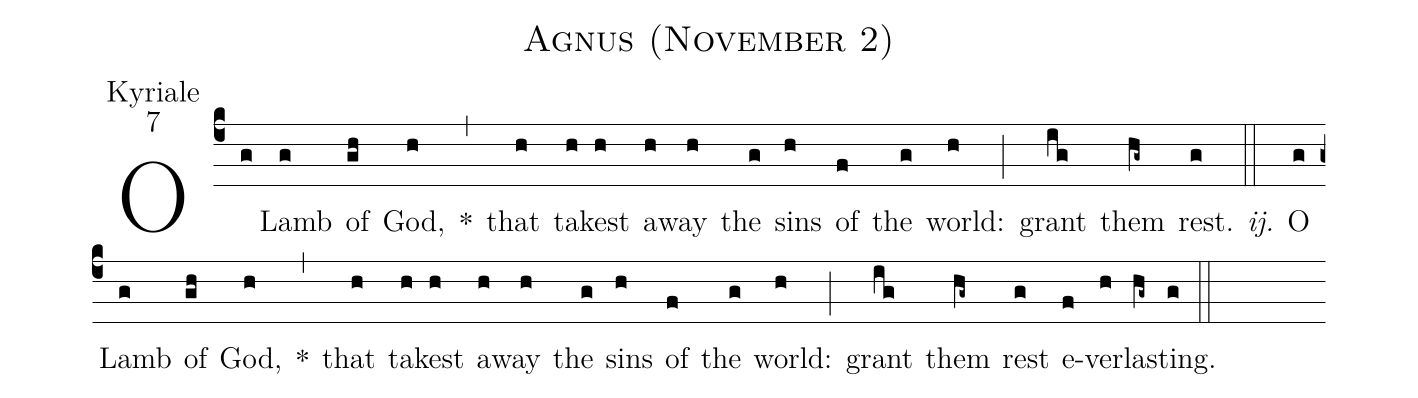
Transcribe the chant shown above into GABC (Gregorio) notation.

name:Agnus (November 2);
office-part:Kyriale;
mode:7;
%%
(c4) O(g) Lamb(g) of(gh) God,(h) *(,) that(h) ta(h)kest(h) a(h)way(h) the(g) sins(h) of(f) the(g) world:(h) (;) grant(ig) them(hg~) rest.(g) <i>ij.</i>(::) O(g) Lamb(g) of(gh) God,(h) *(,) that(h) ta(h)kest(h) a(h)way(h) the(g) sins(h) of(f) the(g) world:(h) (;) grant(ig) them(hg~) rest(g) e(f)ver(h)las(hg~)ting.(g) (::)
